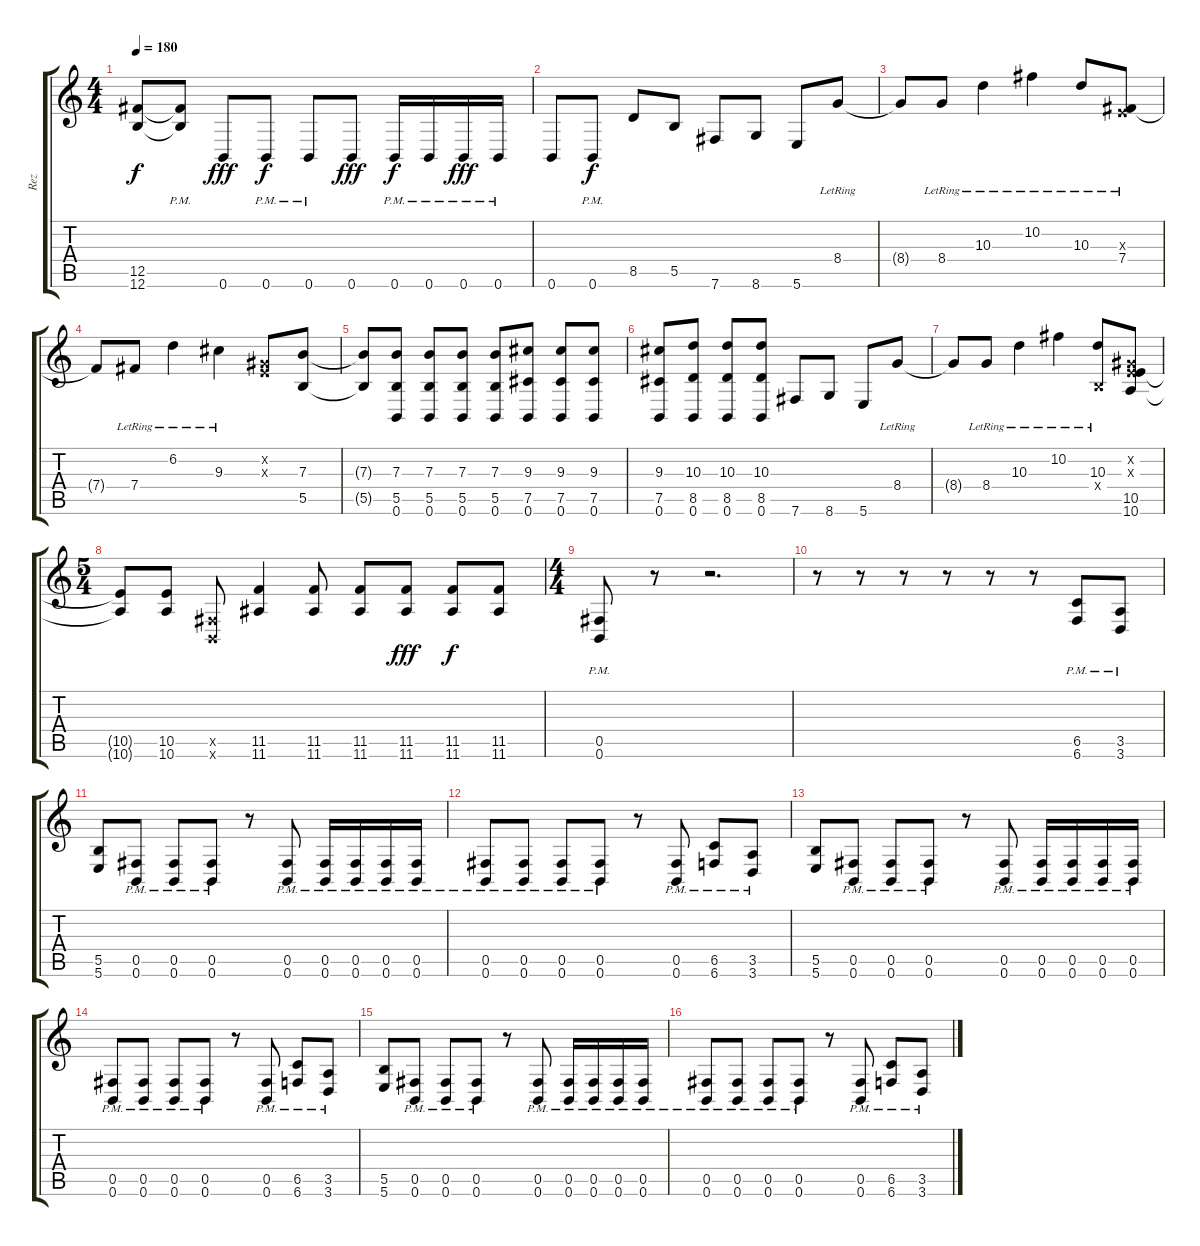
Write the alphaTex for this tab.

\track ("Rez" "Rez") {instrument distortionguitar}
\staff {score tabs}
\tuning (Db4 Ab3 E3 B2 Gb2 B1) {hide}
\ts (4 4)
\tempo 180
\clef g2
\ks c
(12.5{t} 12.6{t}).8{dy f} (12.5{pm t} 12.6{pm t}).8 0.6.8{dy fff} 0.6{pm}.8{dy f} 0.6{pm}.8 0.6.8{dy fff} 0.6{pm}.16{dy f} 0.6{pm}.16 0.6{pm}.16{dy fff} 0.6{pm}.16 |
0.6.8 0.6{pm}.8{dy f} 8.5.8 5.5.8 7.6.8 8.6.8 5.6.8 8.4{lr}.8{instrument overdrivenguitar} |
8.4{t}.8 8.4{lr}.8 10.3{lr}.4 10.2{lr}.4 10.3{lr}.8 (0.3{x} 7.4{lr}).8 |
7.4{t}.8 7.4{lr}.8 6.2{lr}.4 9.3{lr}.4 (0.2{x} 0.3{x}).8 (7.3 5.5).8{instrument distortionguitar} |
(7.3{t} 5.5{t}).8 (7.3 5.5 0.6).8 (7.3 5.5 0.6).8 (7.3 5.5 0.6).8 (7.3 5.5 0.6).8 (9.3 7.5 0.6).8 (9.3 7.5 0.6).8 (9.3 7.5 0.6).8 |
(9.3 7.5 0.6).8 (10.3 8.5 0.6).8 (10.3 8.5 0.6).8 (10.3 8.5 0.6).8 7.6.8 8.6.8 5.6.8 8.4{lr}.8{instrument overdrivenguitar} |
8.4{t}.8 8.4{lr}.8 10.3{lr}.4 10.2{lr}.4 (10.3{lr} 0.4{x}).8 (0.2{x} 0.3{x} 10.5 10.6).8{instrument distortionguitar} |
\ts (5 4)
(10.5{t} 10.6{t}).8 (10.5 10.6).8 (0.5{x} 0.6{x}).8 (11.5 11.6).4 (11.5 11.6).8 (11.5 11.6).8 (11.5 11.6).8{dy fff} (11.5 11.6).8{dy f} (11.5 11.6).8 |
\ts (4 4)
(0.5{pm} 0.6{pm}).8 r.8 r.2{d} |
r.8 r.8 r.8 r.8 r.8 r.8 (6.5 6.6{pm}).8 (3.5 3.6{pm}).8 |
(5.5 5.6).8 (0.5{pm} 0.6{pm}).8 (0.5{pm} 0.6{pm}).8 (0.5{pm} 0.6).8 r.8 (0.5{pm} 0.6).8 (0.5{pm} 0.6{pm}).16 (0.5{pm} 0.6{pm}).16 (0.5{pm} 0.6{pm}).16 (0.5{pm} 0.6{pm}).16 |
(0.5{pm} 0.6{pm}).8 (0.5{pm} 0.6).8 (0.5{pm} 0.6{pm}).8 (0.5{pm} 0.6).8 r.8 (0.5{pm} 0.6).8 (6.5 6.6{pm}).8 (3.5 3.6{pm}).8 |
(5.5 5.6).8 (0.5{pm} 0.6{pm}).8 (0.5{pm} 0.6{pm}).8 (0.5{pm} 0.6).8 r.8 (0.5{pm} 0.6).8 (0.5{pm} 0.6{pm}).16 (0.5{pm} 0.6{pm}).16 (0.5{pm} 0.6{pm}).16 (0.5{pm} 0.6{pm}).16 |
(0.5{pm} 0.6{pm}).8 (0.5{pm} 0.6).8 (0.5{pm} 0.6{pm}).8 (0.5{pm} 0.6).8 r.8 (0.5{pm} 0.6).8 (6.5 6.6{pm}).8 (3.5 3.6{pm}).8 |
(5.5 5.6).8 (0.5{pm} 0.6{pm}).8 (0.5{pm} 0.6{pm}).8 (0.5{pm} 0.6).8 r.8 (0.5{pm} 0.6).8 (0.5{pm} 0.6{pm}).16 (0.5{pm} 0.6{pm}).16 (0.5{pm} 0.6{pm}).16 (0.5{pm} 0.6{pm}).16 |
(0.5{pm} 0.6{pm}).8 (0.5{pm} 0.6).8 (0.5{pm} 0.6{pm}).8 (0.5{pm} 0.6).8 r.8 (0.5{pm} 0.6).8 (6.5 6.6{pm}).8 (3.5 3.6{pm}).8
